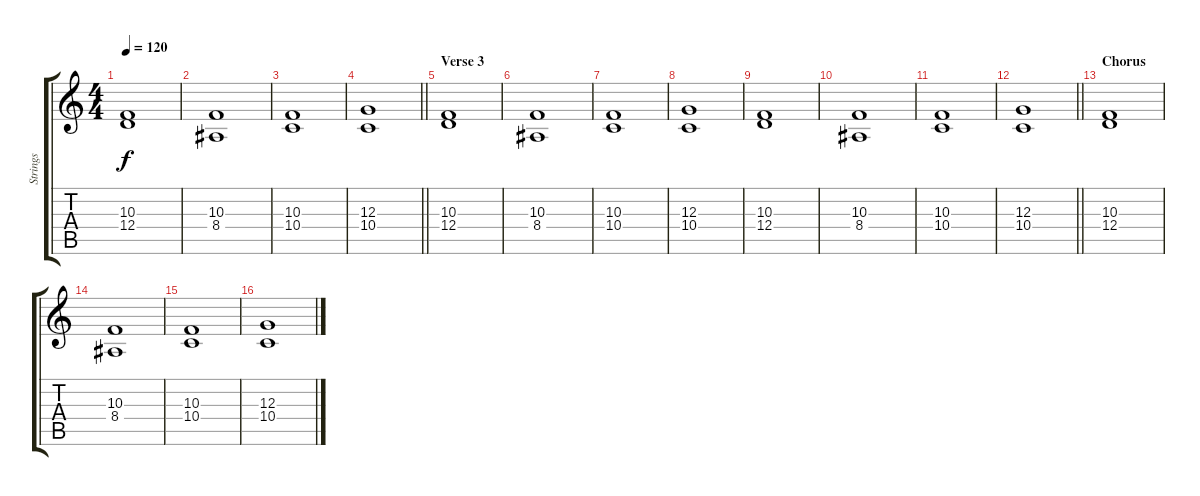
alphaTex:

\track ("Strings" "Strings") {instrument pad8sweep}
\staff {score tabs}
\tuning (E4 B3 G3 D3 A2 E2) {hide}
\ts (4 4)
\tempo 120
\clef g2
\ks c
(10.3 12.4).1{dy f} |
(10.3 8.4).1 |
(10.3 10.4).1 |
\barLineRight lightlight
(12.3 10.4).1 |
\section ("" "Verse 3")
(10.3 12.4).1 |
(10.3 8.4).1 |
(10.3 10.4).1 |
(12.3 10.4).1 |
(10.3 12.4).1 |
(10.3 8.4).1 |
(10.3 10.4).1 |
\barLineRight lightlight
(12.3 10.4).1 |
\section ("" "Chorus")
(10.3 12.4).1 |
(10.3 8.4).1 |
(10.3 10.4).1 |
(12.3 10.4).1
